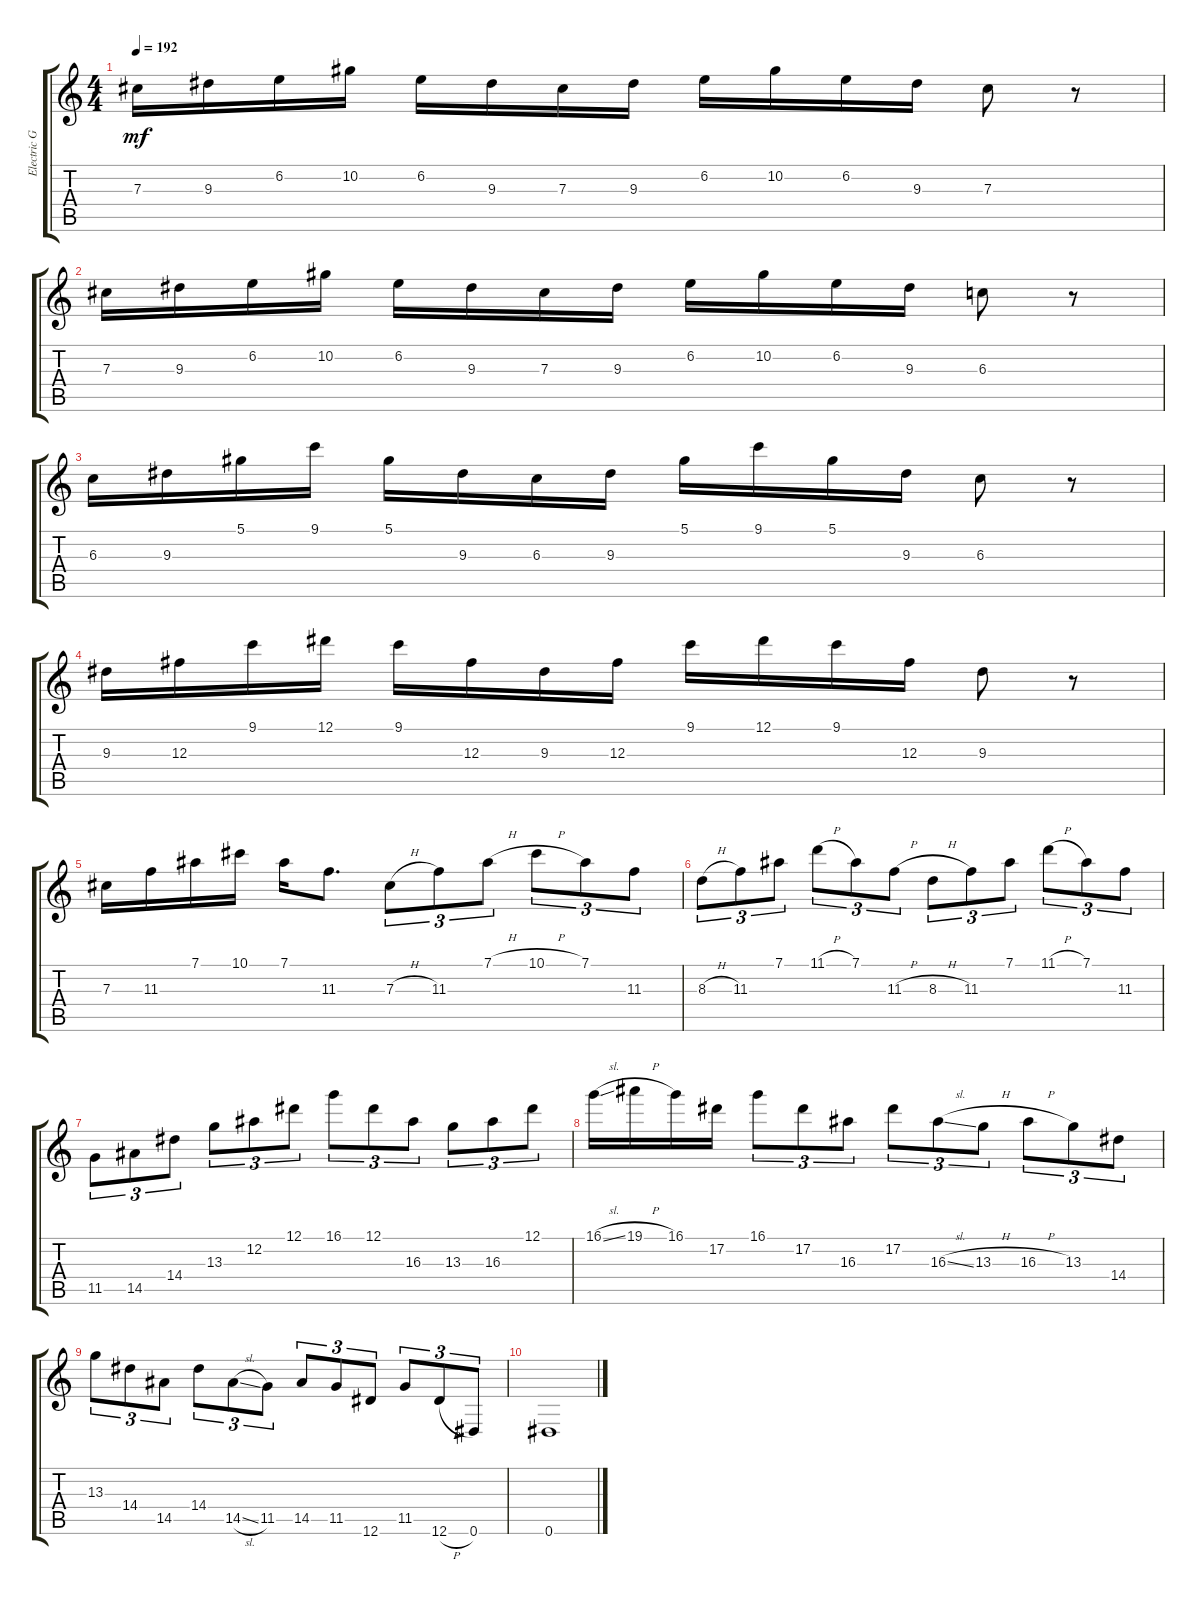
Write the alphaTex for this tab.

\track ("Electric Guitar" "Electric G") {instrument distortionguitar}
\staff {score tabs}
\tuning (Eb4 Bb3 Gb3 Db3 Ab2 Eb2) {hide}
\ts (4 4)
\tempo 192
\clef g2
\ks c
7.3.16{dy mf} 9.3.16 6.2.16 10.2.16 6.2.16 9.3.16 7.3.16 9.3.16 6.2.16 10.2.16 6.2.16 9.3.16 7.3.8 r.8 |
7.3.16 9.3.16 6.2.16 10.2.16 6.2.16 9.3.16 7.3.16 9.3.16 6.2.16 10.2.16 6.2.16 9.3.16 6.3.8 r.8 |
6.3.16 9.3.16 5.1.16 9.1.16 5.1.16 9.3.16 6.3.16 9.3.16 5.1.16 9.1.16 5.1.16 9.3.16 6.3.8 r.8 |
9.3.16 12.3.16 9.1.16 12.1.16 9.1.16 12.3.16 9.3.16 12.3.16 9.1.16 12.1.16 9.1.16 12.3.16 9.3.8 r.8 |
7.3.16 11.3.16 7.1.16 10.1.16 7.1.16 11.3.8{d} 7.3{h}.8{tu (3 2)} 11.3.8{tu (3 2)} 7.1{h}.8{tu (3 2)} 10.1{h}.8{tu (3 2)} 7.1.8{tu (3 2)} 11.3.8{tu (3 2)} |
8.3{h}.8{tu (3 2)} 11.3.8{tu (3 2)} 7.1.8{tu (3 2)} 11.1{h}.8{tu (3 2)} 7.1.8{tu (3 2)} 11.3{h}.8{tu (3 2)} 8.3{h}.8{tu (3 2)} 11.3.8{tu (3 2)} 7.1.8{tu (3 2)} 11.1{h}.8{tu (3 2)} 7.1.8{tu (3 2)} 11.3.8{tu (3 2)} |
11.5.8{tu (3 2)} 14.5.8{tu (3 2)} 14.4.8{tu (3 2)} 13.3.8{tu (3 2)} 12.2.8{tu (3 2)} 12.1.8{tu (3 2)} 16.1.8{tu (3 2)} 12.1.8{tu (3 2)} 16.3.8{tu (3 2)} 13.3.8{tu (3 2)} 16.3.8{tu (3 2)} 12.1.8{tu (3 2)} |
16.1{sl}.16 19.1{h}.16 16.1.16 17.2.16 16.1.8{tu (3 2)} 17.2.8{tu (3 2)} 16.3.8{tu (3 2)} 17.2.8{tu (3 2)} 16.3{sl}.8{tu (3 2)} 13.3{h}.8{tu (3 2)} 16.3{h}.8{tu (3 2)} 13.3.8{tu (3 2)} 14.4.8{tu (3 2)} |
13.3.8{tu (3 2)} 14.4.8{tu (3 2)} 14.5.8{tu (3 2)} 14.4.8{tu (3 2)} 14.5{sl}.8{tu (3 2)} 11.5.8{tu (3 2)} 14.5.8{tu (3 2)} 11.5.8{tu (3 2)} 12.6.8{tu (3 2)} 11.5.8{tu (3 2)} 12.6{h}.8{tu (3 2)} 0.6.8{tu (3 2)} |
0.6.1
